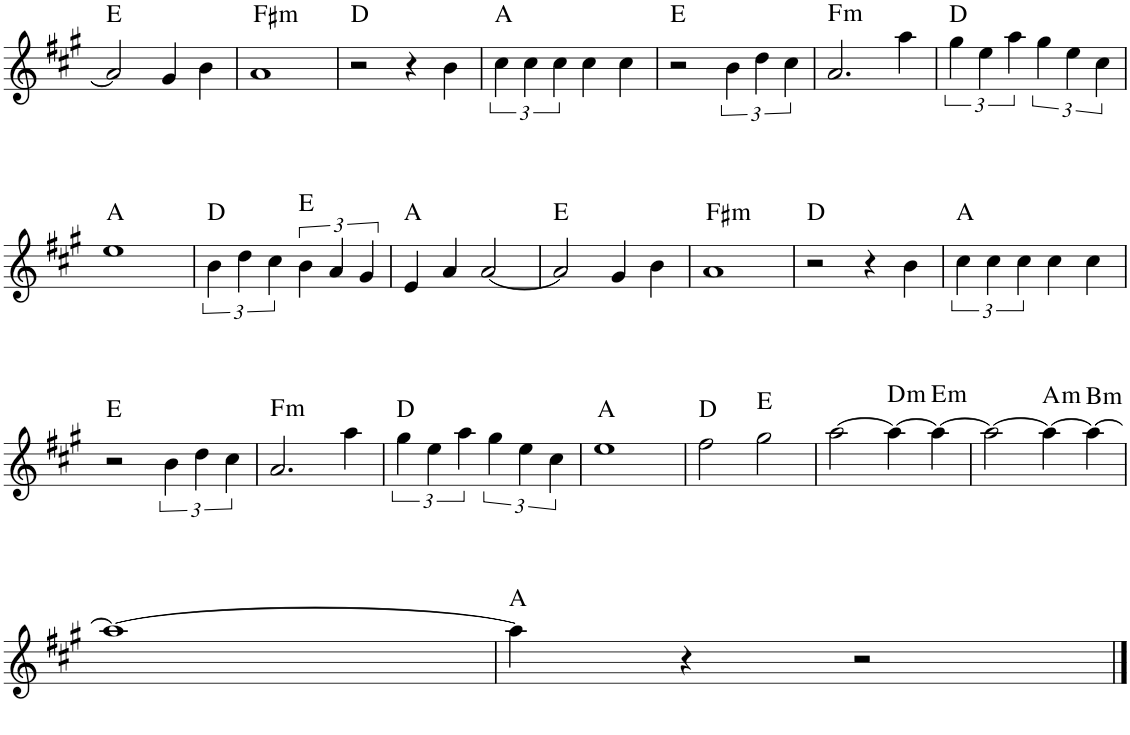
**kern	**harte
*part1	*part1
*staff1	*
*I"Piano	*
*I'Pno.	*
!!LO:PB:g=z
*clefG2	*
*k[f#c#g#]	*
*M4/4	*
=57	=57
2a/]	E:maj
4g#/	.
4b\	.
=58	=58
!	!LO:H:kt=m
1a	F#:min
=59	=59
2r	D:maj
4r	.
4b\	.
=60	=60
6cc#\	A:maj
6cc#\	.
6cc#\	.
4cc#\	.
4cc#\	.
=61	=61
2r	E:maj
6b\	.
6dd\	.
6cc#\	.
=62	=62
!	!LO:H:kt=m
2.a/	F:min
4aa\	.
=63	=63
6gg#\	D:maj
6ee\	.
6aa\	.
6gg#\	.
6ee\	.
6cc#\	.
!!LO:LB:g=z
=64	=64
1ee	A:maj
=65	=65
6b\	D:maj
6dd\	.
6cc#\	.
6b\	E:maj
6a/	.
6g#/	.
=66	=66
4e/	A:maj
4a/	.
[2a/	.
=67	=67
2a/]	E:maj
4g#/	.
4b\	.
=68	=68
!	!LO:H:kt=m
1a	F#:min
=69	=69
2r	D:maj
4r	.
4b\	.
=70	=70
6cc#\	A:maj
6cc#\	.
6cc#\	.
4cc#\	.
4cc#\	.
!!LO:LB:g=z
=71	=71
2r	E:maj
6b\	.
6dd\	.
6cc#\	.
=72	=72
!	!LO:H:kt=m
2.a/	F:min
4aa\	.
=73	=73
6gg#\	D:maj
6ee\	.
6aa\	.
6gg#\	.
6ee\	.
6cc#\	.
=74	=74
1ee	A:maj
=75	=75
2ff#\	D:maj
2gg#\	E:maj
=76	=76
[2aa\	.
!	!LO:H:kt=m
4aa\_	D:min
!	!LO:H:kt=m
4aa\_	E:min
=77	=77
2aa\_	.
!	!LO:H:kt=m
4aa\_	A:min
!	!LO:H:kt=m
4aa\_	B:min
!!LO:LB:g=z
=78	=78
1aa_	.
=79	=79
4aa\]	A:maj
4r	.
2r	.
==	==
*-	*-
